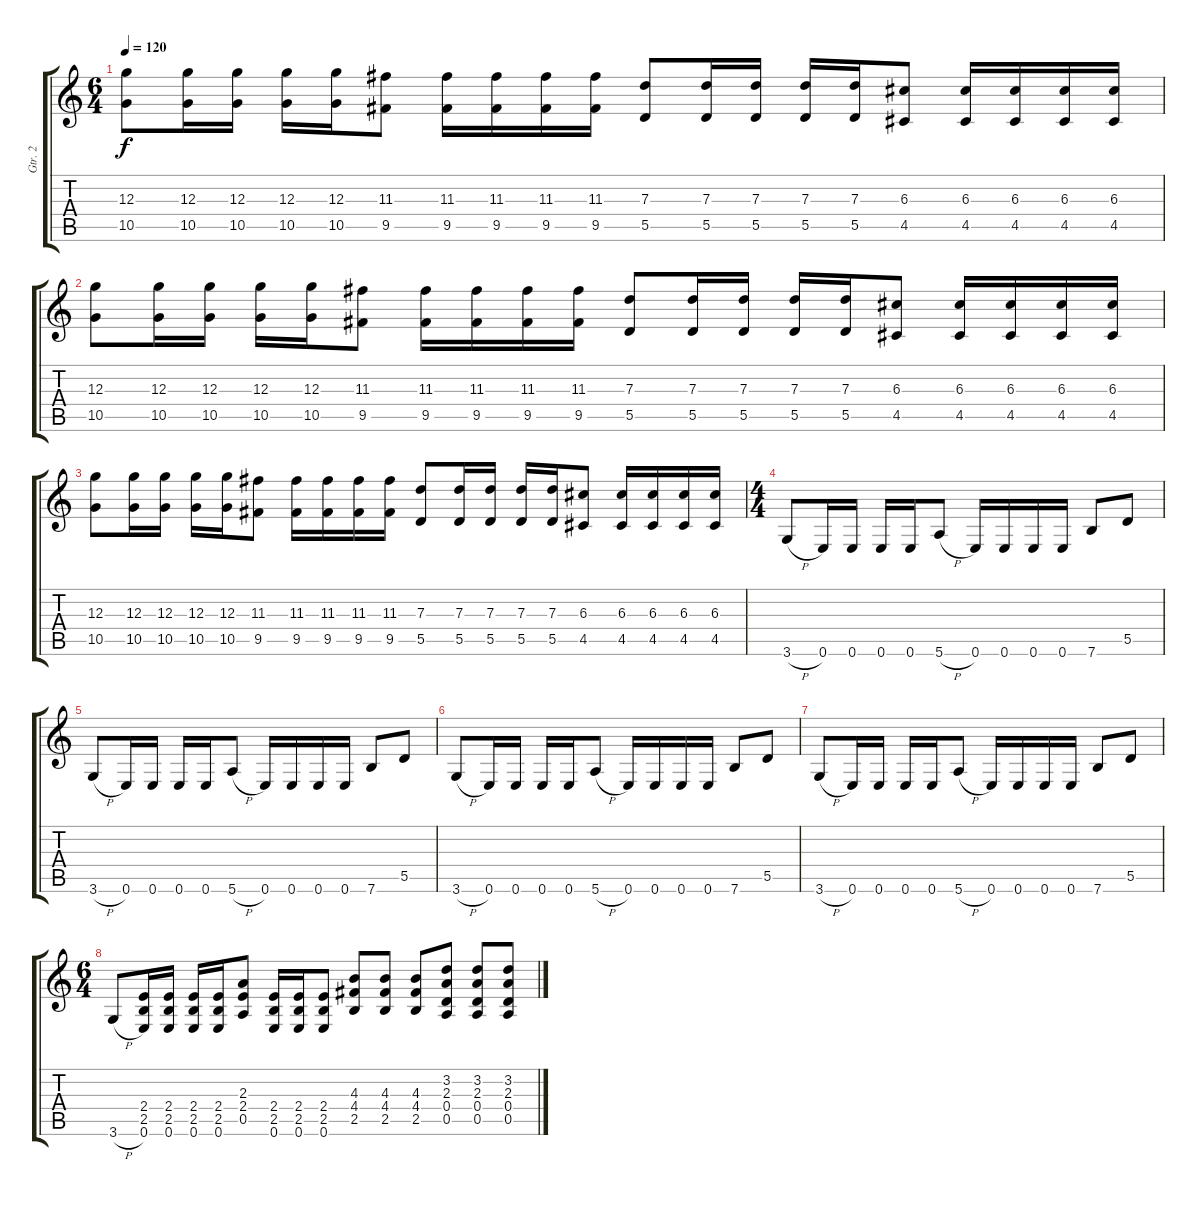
\track ("Gtr. 2" "Gtr. 2") {instrument overdrivenguitar}
\staff {score tabs}
\tuning (E4 B3 G3 D3 A2 E2) {hide}
\ts (6 4)
\tempo 120
\clef g2
\ks c
(12.3 10.5).8{dy f} (12.3 10.5).16 (12.3 10.5).16 (12.3 10.5).16 (12.3 10.5).16 (11.3 9.5).8 (11.3 9.5).16 (11.3 9.5).16 (11.3 9.5).16 (11.3 9.5).16 (7.3 5.5).8 (7.3 5.5).16 (7.3 5.5).16 (7.3 5.5).16 (7.3 5.5).16 (6.3 4.5).8 (6.3 4.5).16 (6.3 4.5).16 (6.3 4.5).16 (6.3 4.5).16 |
(12.3 10.5).8 (12.3 10.5).16 (12.3 10.5).16 (12.3 10.5).16 (12.3 10.5).16 (11.3 9.5).8 (11.3 9.5).16 (11.3 9.5).16 (11.3 9.5).16 (11.3 9.5).16 (7.3 5.5).8 (7.3 5.5).16 (7.3 5.5).16 (7.3 5.5).16 (7.3 5.5).16 (6.3 4.5).8 (6.3 4.5).16 (6.3 4.5).16 (6.3 4.5).16 (6.3 4.5).16 |
(12.3 10.5).8 (12.3 10.5).16 (12.3 10.5).16 (12.3 10.5).16 (12.3 10.5).16 (11.3 9.5).8 (11.3 9.5).16 (11.3 9.5).16 (11.3 9.5).16 (11.3 9.5).16 (7.3 5.5).8 (7.3 5.5).16 (7.3 5.5).16 (7.3 5.5).16 (7.3 5.5).16 (6.3 4.5).8 (6.3 4.5).16 (6.3 4.5).16 (6.3 4.5).16 (6.3 4.5).16 |
\ts (4 4)
3.6{h}.8 0.6.16 0.6.16 0.6.16 0.6.16 5.6{h}.8 0.6.16 0.6.16 0.6.16 0.6.16 7.6.8 5.5.8 |
3.6{h}.8 0.6.16 0.6.16 0.6.16 0.6.16 5.6{h}.8 0.6.16 0.6.16 0.6.16 0.6.16 7.6.8 5.5.8 |
3.6{h}.8 0.6.16 0.6.16 0.6.16 0.6.16 5.6{h}.8 0.6.16 0.6.16 0.6.16 0.6.16 7.6.8 5.5.8 |
3.6{h}.8 0.6.16 0.6.16 0.6.16 0.6.16 5.6{h}.8 0.6.16 0.6.16 0.6.16 0.6.16 7.6.8 5.5.8 |
\ts (6 4)
3.6{h}.8 (2.4 2.5 0.6).16 (2.4 2.5 0.6).16 (2.4 2.5 0.6).16 (2.4 2.5 0.6).16 (2.3 2.4 0.5).8 (2.4 2.5 0.6).16 (2.4 2.5 0.6).16 (2.4 2.5 0.6).8 (4.3 4.4 2.5).8 (4.3 4.4 2.5).8 (4.3 4.4 2.5).8 (3.2 2.3 0.4 0.5).8 (3.2 2.3 0.4 0.5).8 (3.2 2.3 0.4 0.5).8
